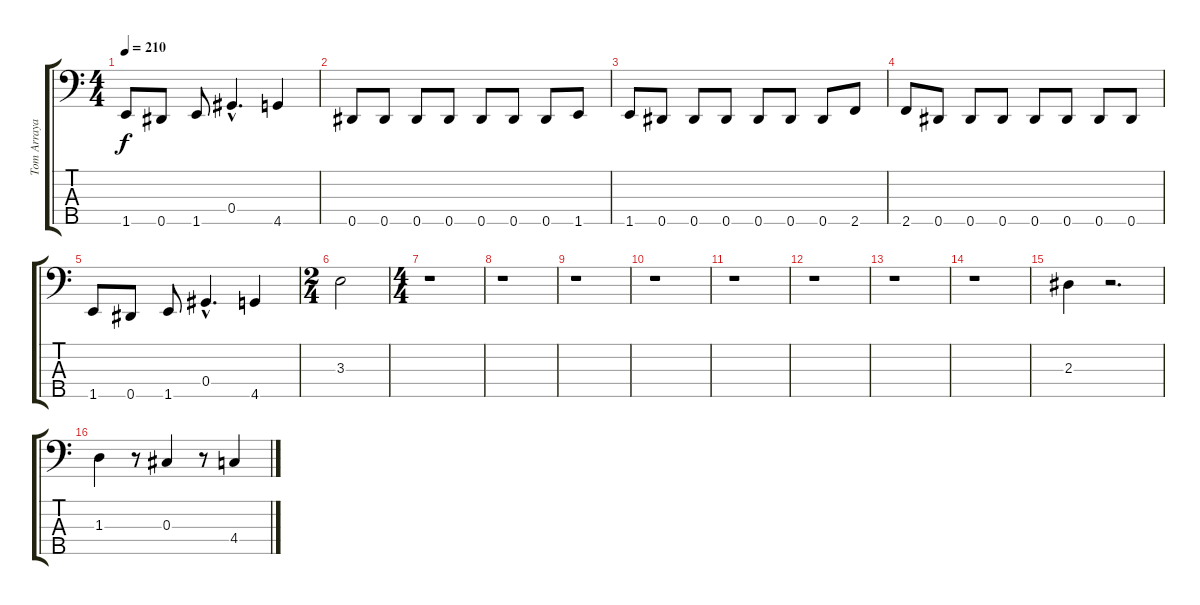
\track ("Tom Arraya" "Tom Arraya") {instrument electricbasspick}
\staff {score tabs}
\tuning (B2 Gb2 Db2 Ab1 Eb1) {hide}
\ts (4 4)
\tempo 210
\clef f4
\ks c
1.5.8{dy f} 0.5.8 1.5.8 0.4{hac}.4{d} 4.5.4 |
0.5.8 0.5.8 0.5.8 0.5.8 0.5.8 0.5.8 0.5.8 1.5.8 |
1.5.8 0.5.8 0.5.8 0.5.8 0.5.8 0.5.8 0.5.8 2.5.8 |
2.5.8 0.5.8 0.5.8 0.5.8 0.5.8 0.5.8 0.5.8 0.5.8 |
1.5.8 0.5.8 1.5.8 0.4{hac}.4{d} 4.5.4 |
\ts (2 4)
3.3.2 |
\ts (4 4)
r.1 |
r.1 |
r.1 |
r.1 |
r.1 |
r.1 |
r.1 |
r.1 |
2.3.4 r.2{d} |
1.3.4 r.8 0.3.4 r.8 4.4.4
